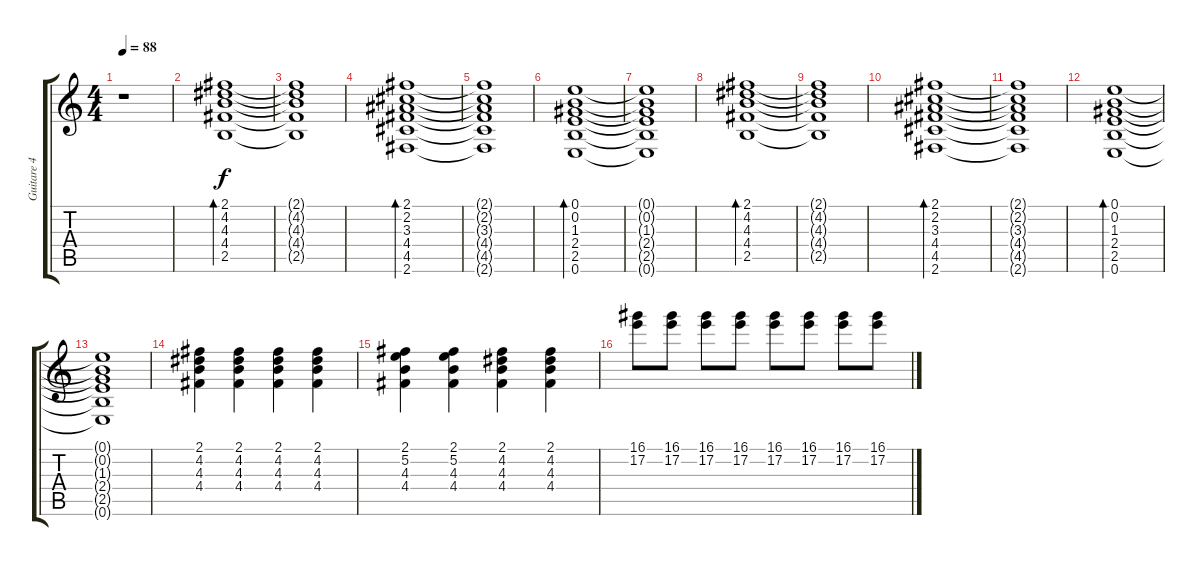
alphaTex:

\track ("Guitare 4" "Guitare 4") {instrument electricguitarjazz}
\staff {score tabs}
\tuning (E4 B3 G3 D3 A2 E2) {hide}
\ts (4 4)
\tempo 88
\clef g2
\ks c
r.1{dy f} |
(2.1 4.2 4.3 4.4 2.5).1{bd 120} |
(2.1{t} 4.2{t} 4.3{t} 4.4{t} 2.5{t}).1 |
(2.1 2.2 3.3 4.4 4.5 2.6).1{bd 120} |
(2.1{t} 2.2{t} 3.3{t} 4.4{t} 4.5{t} 2.6{t}).1 |
(0.1 0.2 1.3 2.4 2.5 0.6).1{bd 120} |
(0.1{t} 0.2{t} 1.3{t} 2.4{t} 2.5{t} 0.6{t}).1 |
(2.1 4.2 4.3 4.4 2.5).1{bd 120} |
(2.1{t} 4.2{t} 4.3{t} 4.4{t} 2.5{t}).1 |
(2.1 2.2 3.3 4.4 4.5 2.6).1{bd 120} |
(2.1{t} 2.2{t} 3.3{t} 4.4{t} 4.5{t} 2.6{t}).1 |
(0.1 0.2 1.3 2.4 2.5 0.6).1{bd 120} |
(0.1{t} 0.2{t} 1.3{t} 2.4{t} 2.5{t} 0.6{t}).1 |
(2.1 4.2 4.3 4.4).4 (2.1 4.2 4.3 4.4).4 (2.1 4.2 4.3 4.4).4 (2.1 4.2 4.3 4.4).4 |
(2.1 5.2 4.3 4.4).4 (2.1 5.2 4.3 4.4).4 (2.1 4.2 4.3 4.4).4 (2.1 4.2 4.3 4.4).4 |
(16.1 17.2).8 (16.1 17.2).8 (16.1 17.2).8 (16.1 17.2).8 (16.1 17.2).8 (16.1 17.2).8 (16.1 17.2).8 (16.1 17.2).8
